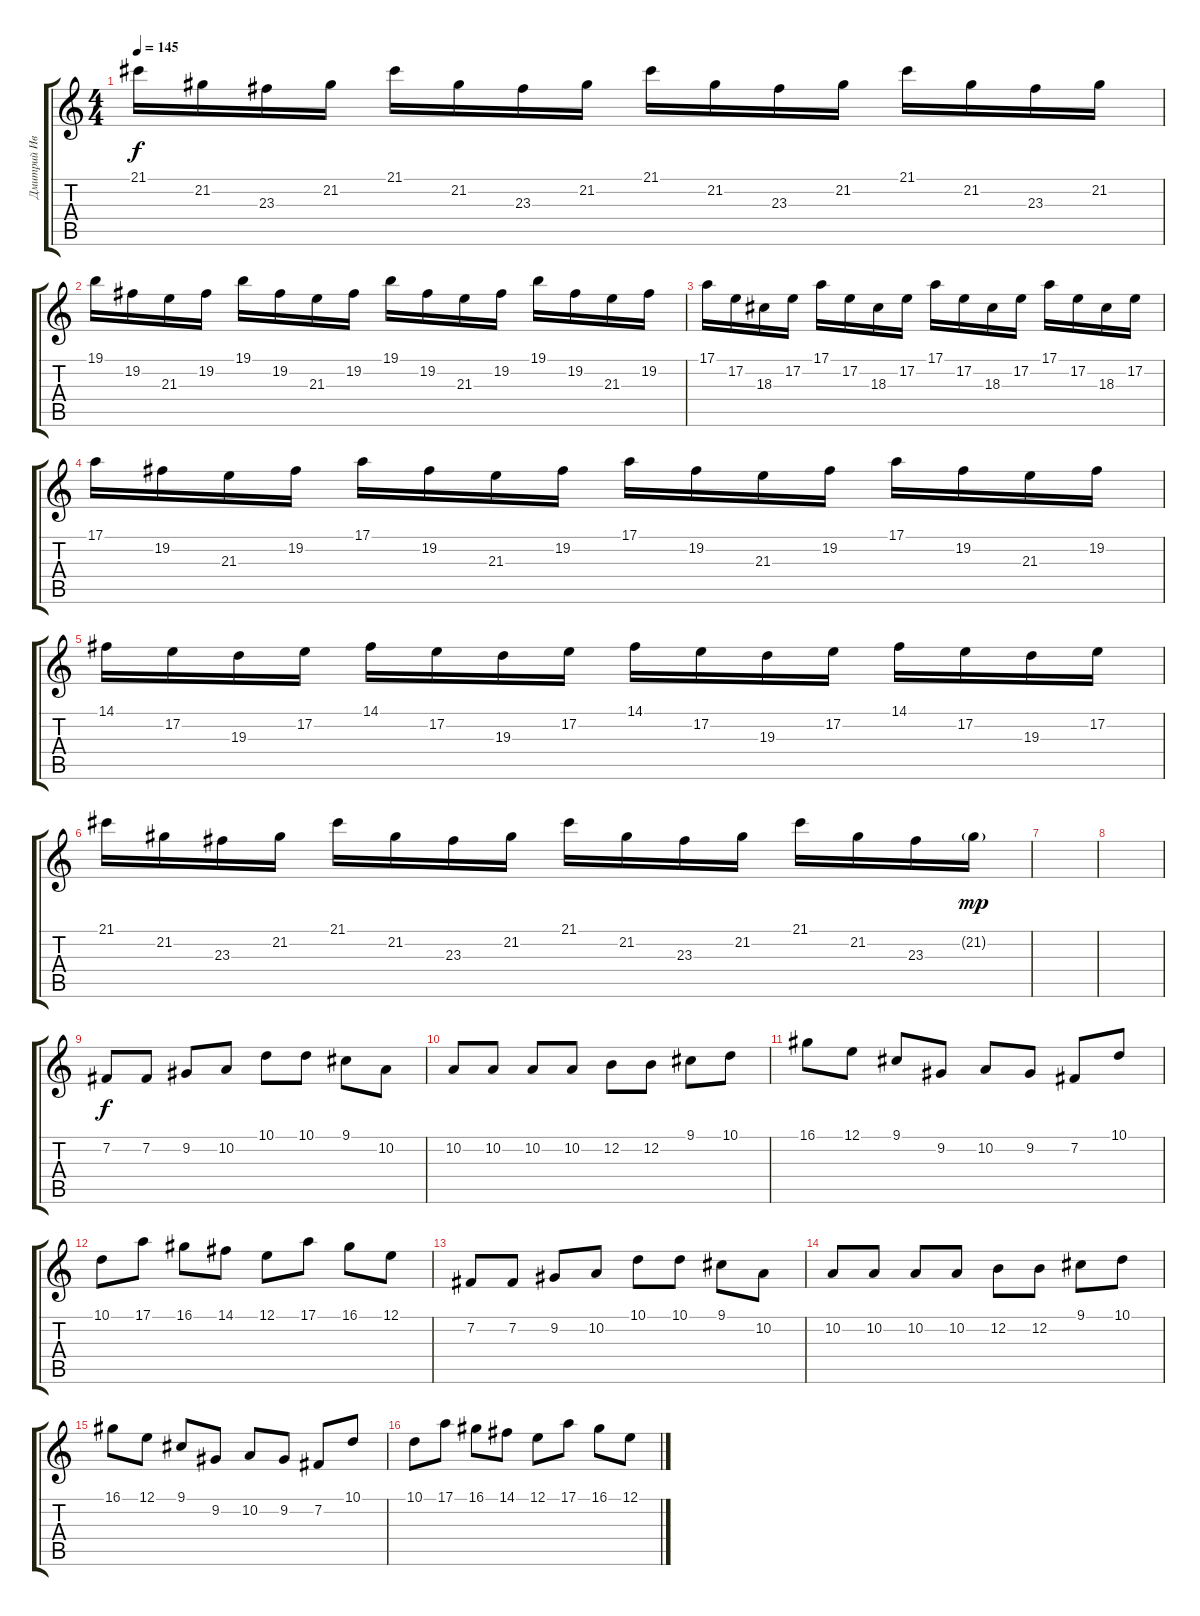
\track ("Дмитрий Иванов" "Дмитрий Ив") {instrument musicbox}
\staff {score tabs}
\tuning (E4 B3 G3 D3 A2 E2) {hide}
\ts (4 4)
\tempo 145
\clef g2
\ks c
21.1.16{dy f} 21.2.16 23.3.16 21.2.16 21.1.16 21.2.16 23.3.16 21.2.16 21.1.16 21.2.16 23.3.16 21.2.16 21.1.16 21.2.16 23.3.16 21.2.16 |
19.1.16 19.2.16 21.3.16 19.2.16 19.1.16 19.2.16 21.3.16 19.2.16 19.1.16 19.2.16 21.3.16 19.2.16 19.1.16 19.2.16 21.3.16 19.2.16 |
17.1.16 17.2.16 18.3.16 17.2.16 17.1.16 17.2.16 18.3.16 17.2.16 17.1.16 17.2.16 18.3.16 17.2.16 17.1.16 17.2.16 18.3.16 17.2.16 |
17.1.16 19.2.16 21.3.16 19.2.16 17.1.16 19.2.16 21.3.16 19.2.16 17.1.16 19.2.16 21.3.16 19.2.16 17.1.16 19.2.16 21.3.16 19.2.16 |
14.1.16 17.2.16 19.3.16 17.2.16 14.1.16 17.2.16 19.3.16 17.2.16 14.1.16 17.2.16 19.3.16 17.2.16 14.1.16 17.2.16 19.3.16 17.2.16 |
21.1.16 21.2.16 23.3.16 21.2.16 21.1.16 21.2.16 23.3.16 21.2.16 21.1.16 21.2.16 23.3.16 21.2.16 21.1.16 21.2.16 23.3.16 21.2{g}.16{dy mp} |
|
|
7.2.8{dy f instrument musicbox} 7.2.8 9.2.8 10.2.8 10.1.8 10.1.8 9.1.8 10.2.8 |
10.2.8 10.2.8 10.2.8 10.2.8 12.2.8 12.2.8 9.1.8 10.1.8 |
16.1.8 12.1.8 9.1.8 9.2.8 10.2.8 9.2.8 7.2.8 10.1.8 |
10.1.8 17.1.8 16.1.8 14.1.8 12.1.8 17.1.8 16.1.8 12.1.8 |
7.2.8 7.2.8 9.2.8 10.2.8 10.1.8 10.1.8 9.1.8 10.2.8 |
10.2.8 10.2.8 10.2.8 10.2.8 12.2.8 12.2.8 9.1.8 10.1.8 |
16.1.8 12.1.8 9.1.8 9.2.8 10.2.8 9.2.8 7.2.8 10.1.8 |
10.1.8 17.1.8 16.1.8 14.1.8 12.1.8 17.1.8 16.1.8 12.1.8
